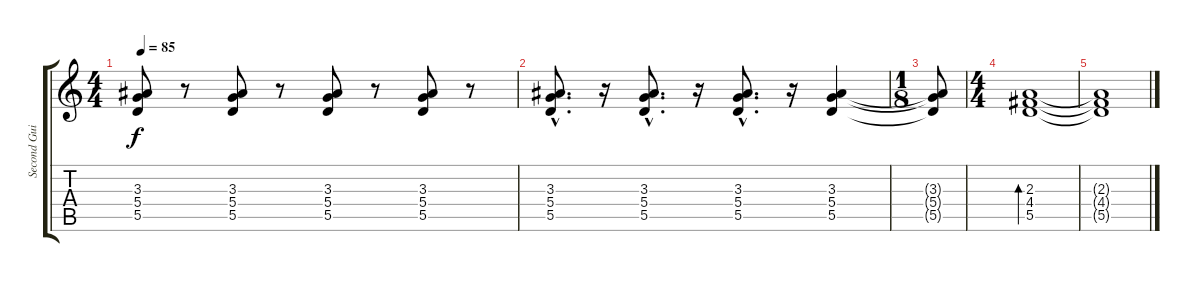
\track ("Second Guitar" "Second Gui") {instrument acousticguitarnylon}
\staff {score tabs}
\tuning (E4 B3 G3 D3 A2 D2) {hide}
\ts (4 4)
\tempo 85
\clef g2
\ks c
(3.3 5.4 5.5).8{dy f} r.8 (3.3 5.4 5.5).8 r.8 (3.3 5.4 5.5).8 r.8 (3.3 5.4 5.5).8 r.8 |
(3.3{hac} 5.4{hac} 5.5{hac}).8{d} r.16 (3.3{hac} 5.4{hac} 5.5{hac}).8{d} r.16 (3.3{hac} 5.4{hac} 5.5{hac}).8{d} r.16 (3.3 5.4 5.5).4 |
\ts (1 8)
(3.3{t} 5.4{t} 5.5{t}).8 |
\ts (4 4)
(2.3 4.4 5.5).1{bd 240} |
(2.3{t} 4.4{t} 5.5{t}).1
